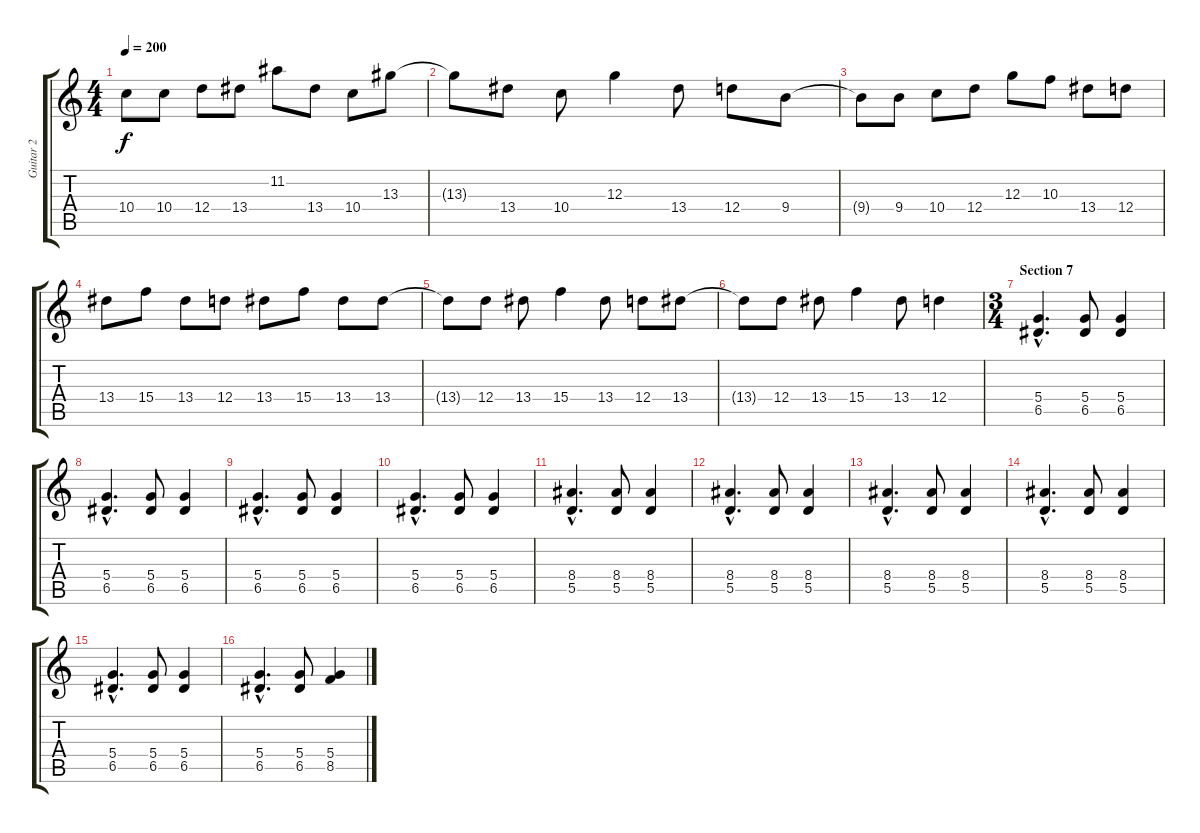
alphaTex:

\track ("Guitar 2" "Guitar 2") {instrument distortionguitar}
\staff {score tabs}
\tuning (E4 B3 G3 D3 A2 E2) {hide}
\ts (4 4)
\tempo 200
\clef g2
\ks c
10.4{t}.8{dy f} 10.4.8 12.4.8 13.4.8 11.2.8 13.4.8 10.4.8 13.3.8 |
13.3{t}.8 13.4.8 10.4.8 12.3.4 13.4.8 12.4.8 9.4.8 |
9.4{t}.8 9.4.8 10.4.8 12.4.8 12.3.8 10.3.8 13.4.8 12.4.8 |
13.4.8 15.4.8 13.4.8 12.4.8 13.4.8 15.4.8 13.4.8 13.4.8 |
13.4{t}.8 12.4.8 13.4.8 15.4.4 13.4.8 12.4.8 13.4.8 |
13.4{t}.8 12.4.8 13.4.8 15.4.4 13.4.8 12.4.4 |
\ts (3 4)
\section ("" "Section 7")
(5.4{hac} 6.5{hac}).4{d} (5.4 6.5).8 (5.4 6.5).4 |
(5.4{hac} 6.5{hac}).4{d} (5.4 6.5).8 (5.4 6.5).4 |
(5.4{hac} 6.5{hac}).4{d} (5.4 6.5).8 (5.4 6.5).4 |
(5.4{hac} 6.5{hac}).4{d} (5.4 6.5).8 (5.4 6.5).4 |
(8.4{hac} 5.5{hac}).4{d} (8.4 5.5).8 (8.4 5.5).4 |
(8.4{hac} 5.5{hac}).4{d} (8.4 5.5).8 (8.4 5.5).4 |
(8.4{hac} 5.5{hac}).4{d} (8.4 5.5).8 (8.4 5.5).4 |
(8.4{hac} 5.5{hac}).4{d} (8.4 5.5).8 (8.4 5.5).4 |
(5.4{hac} 6.5{hac}).4{d} (5.4 6.5).8 (5.4 6.5).4 |
(5.4{hac} 6.5{hac}).4{d} (5.4 6.5).8 (5.4 8.5).4
